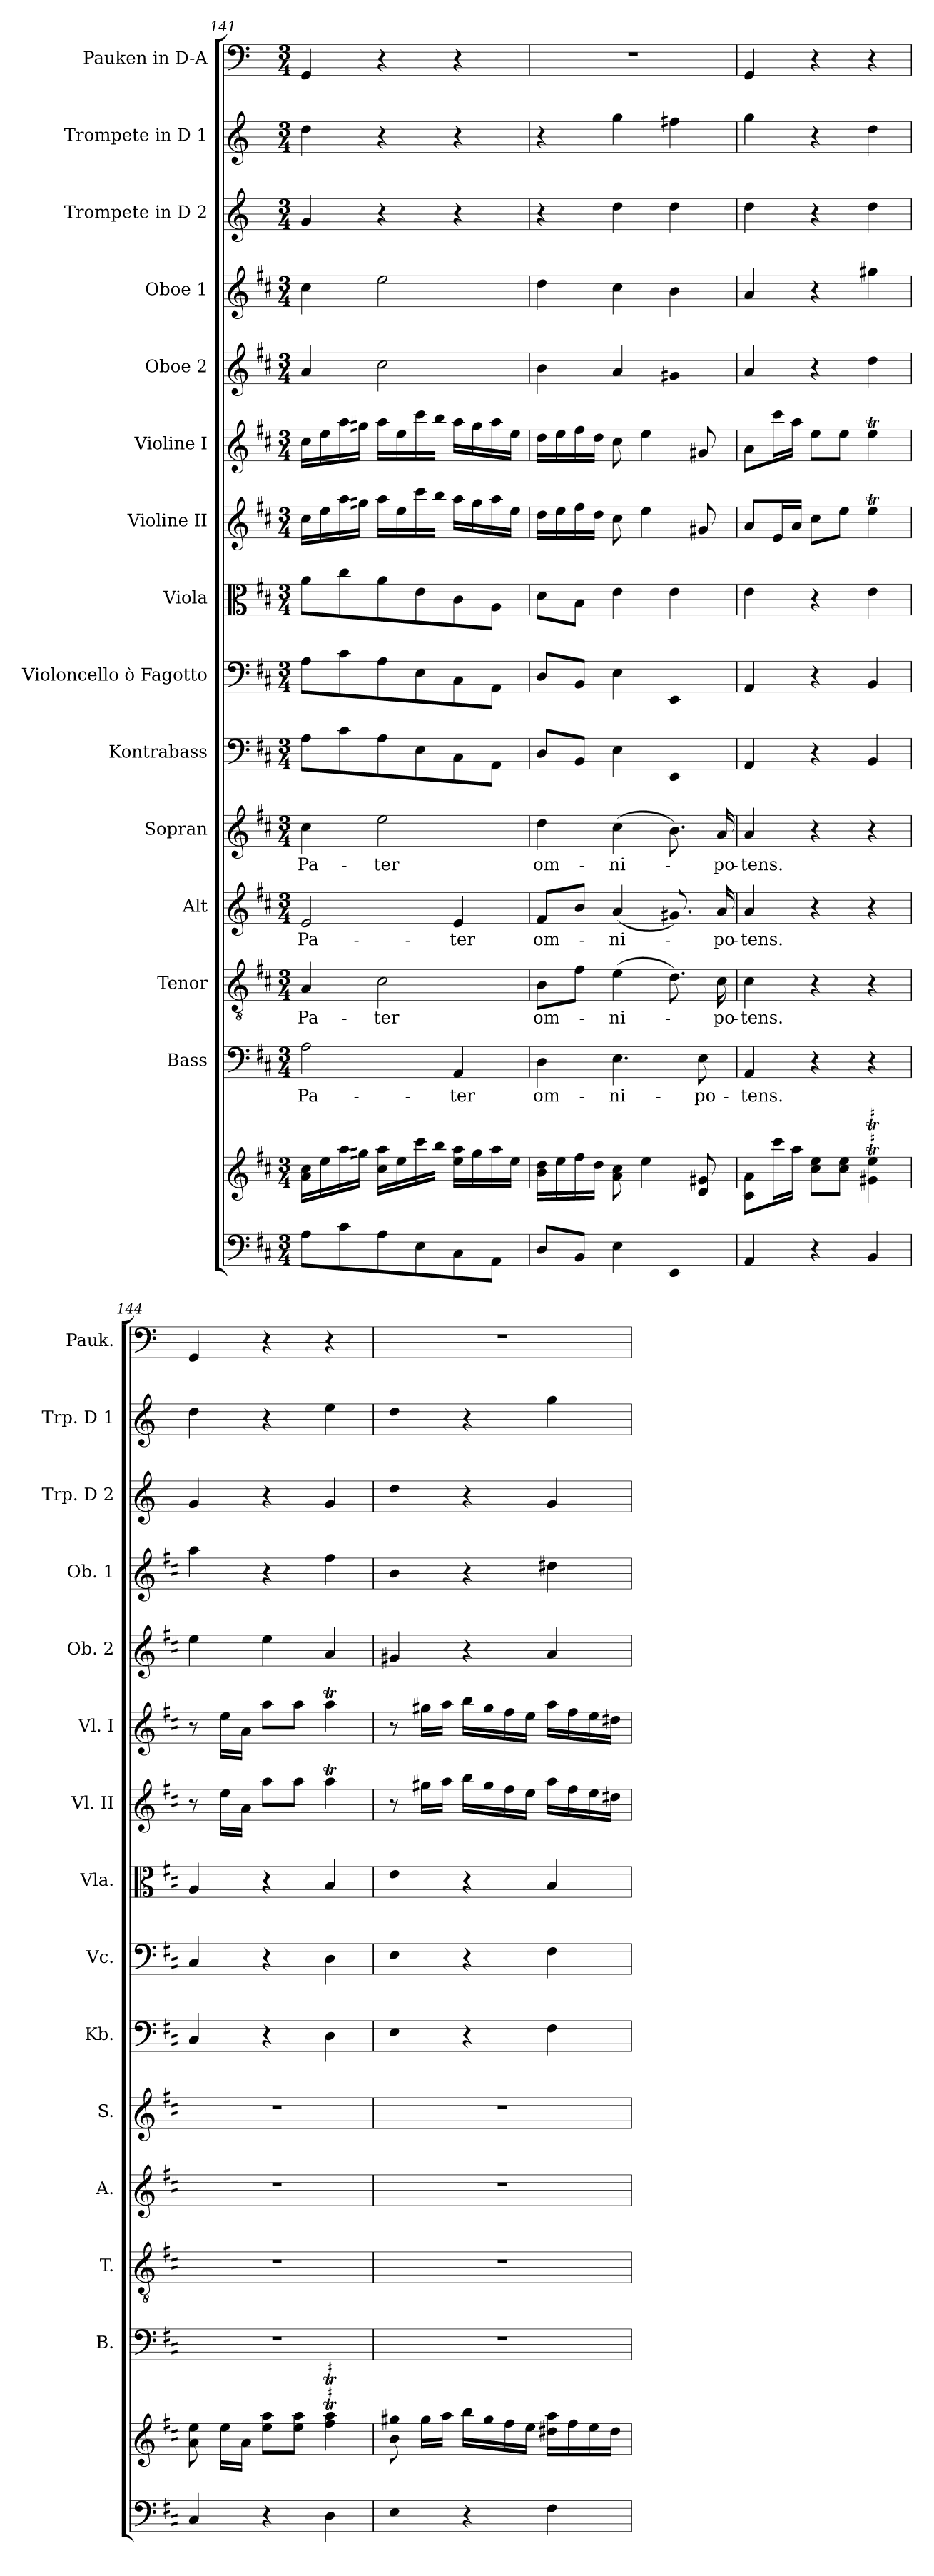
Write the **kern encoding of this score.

**kern	**kern	**kern	**text	**kern	**text	**kern	**text	**kern	**text	**kern	**kern	**kern	**kern	**kern	**kern	**kern	**kern	**kern	**kern
*part15	*part15	*part14	*part14	*part13	*part13	*part12	*part12	*part11	*part11	*part10	*part9	*part8	*part7	*part6	*part5	*part4	*part3	*part2	*part1
*staff16	*staff15	*staff14	*staff14	*staff13	*staff13	*staff12	*staff12	*staff11	*staff11	*staff10	*staff9	*staff8	*staff7	*staff6	*staff5	*staff4	*staff3	*staff2	*staff1
*	*	*I"Bass	*	*I"Tenor	*	*I"Alt	*	*I"Sopran	*	*I"Kontrabass	*I"Violoncello ò Fagotto	*I"Viola	*I"Violine II	*I"Violine I	*I"Oboe 2	*I"Oboe 1	*I"Trompete in D 2	*I"Trompete in D 1	*I"Pauken in D-A
*	*	*I'B.	*	*I'T.	*	*I'A.	*	*I'S.	*	*I'Kb.	*I'Vc.	*I'Vla.	*I'Vl. II	*I'Vl. I	*I'Ob. 2	*I'Ob. 1	*I'Trp. D 2	*I'Trp. D 1	*I'Pauk.
*clefF4	*clefG2	*clefF4	*	*clefGv2	*	*clefG2	*	*clefG2	*	*clefF4	*clefF4	*clefC3	*clefG2	*clefG2	*clefG2	*clefG2	*clefG2	*clefG2	*clefF4
*	*	*	*	*	*	*	*	*	*	*ITrd7c12	*	*	*	*	*	*	*ITrd-1c-2	*ITrd-1c-2	*ITrd-1c-2
*k[f#c#]	*k[f#c#]	*k[f#c#]	*	*k[f#c#]	*	*k[f#c#]	*	*k[f#c#]	*	*k[f#c#]	*k[f#c#]	*k[f#c#]	*k[f#c#]	*k[f#c#]	*k[f#c#]	*k[f#c#]	*k[f#c#]	*k[f#c#]	*k[f#c#]
*D:	*D:	*D:	*	*D:	*	*D:	*	*D:	*	*D:	*D:	*D:	*D:	*D:	*D:	*D:	*D:	*D:	*D:
*M3/4	*M3/4	*M3/4	*	*M3/4	*	*M3/4	*	*M3/4	*	*M3/4	*M3/4	*M3/4	*M3/4	*M3/4	*M3/4	*M3/4	*M3/4	*M3/4	*M3/4
=141	=141	=141	=141	=141	=141	=141	=141	=141	=141	=141	=141	=141	=141	=141	=141	=141	=141	=141	=141
!	!	!	!LO:LY:b	!	!LO:LY:b	!	!LO:LY:b	!	!LO:LY:b	!	!	!	!	!	!	!	!	!	!
8A\L	16a\ 16cc#\LL	2A\	Pa-	4A/	Pa-	2e/	Pa-	4cc#\	Pa-	8AA\L	8A\L	8a\L	16cc#\LL	16cc#\LL	4a/	4cc#\	4a/	4ee\	4AA/
.	16ee\	.	.	.	.	.	.	.	.	.	.	.	16ee\	16ee\	.	.	.	.	.
8c#\	16aa\	.	.	.	.	.	.	.	.	8C#\	8c#\	8cc#\	16aa\	16aa\	.	.	.	.	.
.	16gg#X\JJ	.	.	.	.	.	.	.	.	.	.	.	16gg#X\JJ	16gg#X\JJ	.	.	.	.	.
!	!	!	!	!	!LO:LY:b	!	!	!	!LO:LY:b	!	!	!	!	!	!	!	!	!	!
8A\	16cc#\ 16aa\LL	.	.	2c#\	-ter	.	.	2ee\	-ter	8AA\	8A\	8a\	16aa\LL	16aa\LL	2cc#\	2ee\	4r	4r	4r
.	16ee\	.	.	.	.	.	.	.	.	.	.	.	16ee\	16ee\	.	.	.	.	.
8E\	16ccc#\	.	.	.	.	.	.	.	.	8EE\	8E\	8e\	16ccc#\	16ccc#\	.	.	.	.	.
.	16bb\JJ	.	.	.	.	.	.	.	.	.	.	.	16bb\JJ	16bb\JJ	.	.	.	.	.
!	!	!	!LO:LY:b	!	!	!	!LO:LY:b	!	!	!	!	!	!	!	!	!	!	!	!
8C#\	16ee\ 16aa\LL	4AA/	-ter	.	.	4e/	-ter	.	.	8CC#\	8C#\	8c#\	16aa\LL	16aa\LL	.	.	4r	4r	4r
.	16gg#\	.	.	.	.	.	.	.	.	.	.	.	16gg#\	16gg#\	.	.	.	.	.
8AA\J	16aa\	.	.	.	.	.	.	.	.	8AAA\J	8AA\J	8A\J	16aa\	16aa\	.	.	.	.	.
.	16ee\JJ	.	.	.	.	.	.	.	.	.	.	.	16ee\JJ	16ee\JJ	.	.	.	.	.
!!LO:PB:g=z
=142	=142	=142	=142	=142	=142	=142	=142	=142	=142	=142	=142	=142	=142	=142	=142	=142	=142	=142	=142
!	!	!	!LO:LY:b	!	!LO:LY:b	!	!LO:LY:b	!	!LO:LY:b	!	!	!	!	!	!	!	!	!	!
8D/L	16b\ 16dd\LL	4D\	om-	8B\L	om-	8f#/L	om-	4dd\	om-	8DD/L	8D/L	8d\L	16dd\LL	16dd\LL	4b\	4dd\	4r	4r	2.r
.	16ee\	.	.	.	.	.	.	.	.	.	.	.	16ee\	16ee\	.	.	.	.	.
8BB/J	16ff#\	.	.	8f#\J	.	8b/J	.	.	.	8BBB/J	8BB/J	8B\J	16ff#\	16ff#\	.	.	.	.	.
.	16dd\JJ	.	.	.	.	.	.	.	.	.	.	.	16dd\JJ	16dd\JJ	.	.	.	.	.
!	!	!	!LO:LY:b	!	!LO:LY:b	!	!LO:LY:b	!	!LO:LY:b	!	!	!	!	!	!	!	!	!	!
4E\	8a\ 8cc#\	4.E\	-ni-	(>4e\	-ni-	(<4a/	-ni-	(>4cc#\	-ni-	4EE\	4E\	4e\	8cc#\	8cc#\	4a/	4cc#\	4ee\	4aa\	.
.	4ee\	.	.	.	.	.	.	.	.	.	.	.	4ee\	4ee\	.	.	.	.	.
4EE/	.	.	.	8.d\)	.	8.g#X/)	.	8.b\)	.	4EEE/	4EE/	4e\	.	.	4g#X/	4b\	4ee\	4gg#X\	.
!	!	!	!LO:LY:b	!	!	!	!	!	!	!	!	!	!	!	!	!	!	!	!
.	8d/ 8g#X/	8E\	-po-	.	.	.	.	.	.	.	.	.	8g#X/	8g#X/	.	.	.	.	.
!	!	!	!	!	!LO:LY:b	!	!LO:LY:b	!	!LO:LY:b	!	!	!	!	!	!	!	!	!	!
.	.	.	.	16c#\	-po-	16a/	-po-	16a/	-po-	.	.	.	.	.	.	.	.	.	.
=143	=143	=143	=143	=143	=143	=143	=143	=143	=143	=143	=143	=143	=143	=143	=143	=143	=143	=143	=143
!	!	!	!LO:LY:b	!	!LO:LY:b	!	!LO:LY:b	!	!LO:LY:b	!	!	!	!	!	!	!	!	!	!
4AA/	8c#\ 8a\L	4AA/	-tens.	4c#\	-tens.	4a/	-tens.	4a/	-tens.	4AAA/	4AA/	4e\	8a/L	8a\L	4a/	4a/	4ee\	4aa\	4AA/
.	16ccc#\L	.	.	.	.	.	.	.	.	.	.	.	16e/L	16ccc#\L	.	.	.	.	.
.	16aa\JJ	.	.	.	.	.	.	.	.	.	.	.	16a/JJ	16aa\JJ	.	.	.	.	.
4r	8cc#\ 8ee\L	4r	.	4r	.	4r	.	4r	.	4r	4r	4r	8cc#\L	8ee\L	4r	4r	4r	4r	4r
.	8cc#\ 8ee\J	.	.	.	.	.	.	.	.	.	.	.	8ee\J	8ee\J	.	.	.	.	.
4BB/	4g#X\T 4ee\T	4r	.	4r	.	4r	.	4r	.	4BBB/	4BB/	4e\	4eeT\	4eeT\	4dd\	4gg#X\	4ee\	4ee\	4r
=144	=144	=144	=144	=144	=144	=144	=144	=144	=144	=144	=144	=144	=144	=144	=144	=144	=144	=144	=144
4C#/	8a\ 8ee\	2.r	.	2.r	.	2.r	.	2.r	.	4CC#/	4C#/	4A/	8r	8r	4ee\	4aa\	4a/	4ee\	4AA/
.	16ee\LL	.	.	.	.	.	.	.	.	.	.	.	16ee\LL	16ee\LL	.	.	.	.	.
.	16a\JJ	.	.	.	.	.	.	.	.	.	.	.	16a\JJ	16a\JJ	.	.	.	.	.
4r	8ee\ 8aa\L	.	.	.	.	.	.	.	.	4r	4r	4r	8aa\L	8aa\L	4ee\	4r	4r	4r	4r
.	8ee\ 8aa\J	.	.	.	.	.	.	.	.	.	.	.	8aa\J	8aa\J	.	.	.	.	.
4D\	4ff#\T 4aa\T	.	.	.	.	.	.	.	.	4DD\	4D\	4B/	4aaT\	4aaT\	4a/	4ff#\	4a/	4ff#\	4r
=145	=145	=145	=145	=145	=145	=145	=145	=145	=145	=145	=145	=145	=145	=145	=145	=145	=145	=145	=145
4E\	8b\ 8gg#X\	2.r	.	2.r	.	2.r	.	2.r	.	4EE\	4E\	4e\	8r	8r	4g#X/	4b\	4ee\	4ee\	2.r
.	16gg#\LL	.	.	.	.	.	.	.	.	.	.	.	16gg#X\LL	16gg#X\LL	.	.	.	.	.
.	16aa\JJ	.	.	.	.	.	.	.	.	.	.	.	16aa\JJ	16aa\JJ	.	.	.	.	.
4r	16bb\LL	.	.	.	.	.	.	.	.	4r	4r	4r	16bb\LL	16bb\LL	4r	4r	4r	4r	.
.	16gg#\	.	.	.	.	.	.	.	.	.	.	.	16gg#\	16gg#\	.	.	.	.	.
.	16ff#\	.	.	.	.	.	.	.	.	.	.	.	16ff#\	16ff#\	.	.	.	.	.
.	16ee\JJ	.	.	.	.	.	.	.	.	.	.	.	16ee\JJ	16ee\JJ	.	.	.	.	.
4F#\	16dd#X\ 16aa\LL	.	.	.	.	.	.	.	.	4FF#\	4F#\	4B/	16aa\LL	16aa\LL	4a/	4dd#X\	4a/	4aa\	.
.	16ff#\	.	.	.	.	.	.	.	.	.	.	.	16ff#\	16ff#\	.	.	.	.	.
.	16ee\	.	.	.	.	.	.	.	.	.	.	.	16ee\	16ee\	.	.	.	.	.
.	16dd#\JJ	.	.	.	.	.	.	.	.	.	.	.	16dd#X\JJ	16dd#X\JJ	.	.	.	.	.
=	=	=	=	=	=	=	=	=	=	=	=	=	=	=	=	=	=	=	=
*-	*-	*-	*-	*-	*-	*-	*-	*-	*-	*-	*-	*-	*-	*-	*-	*-	*-	*-	*-
